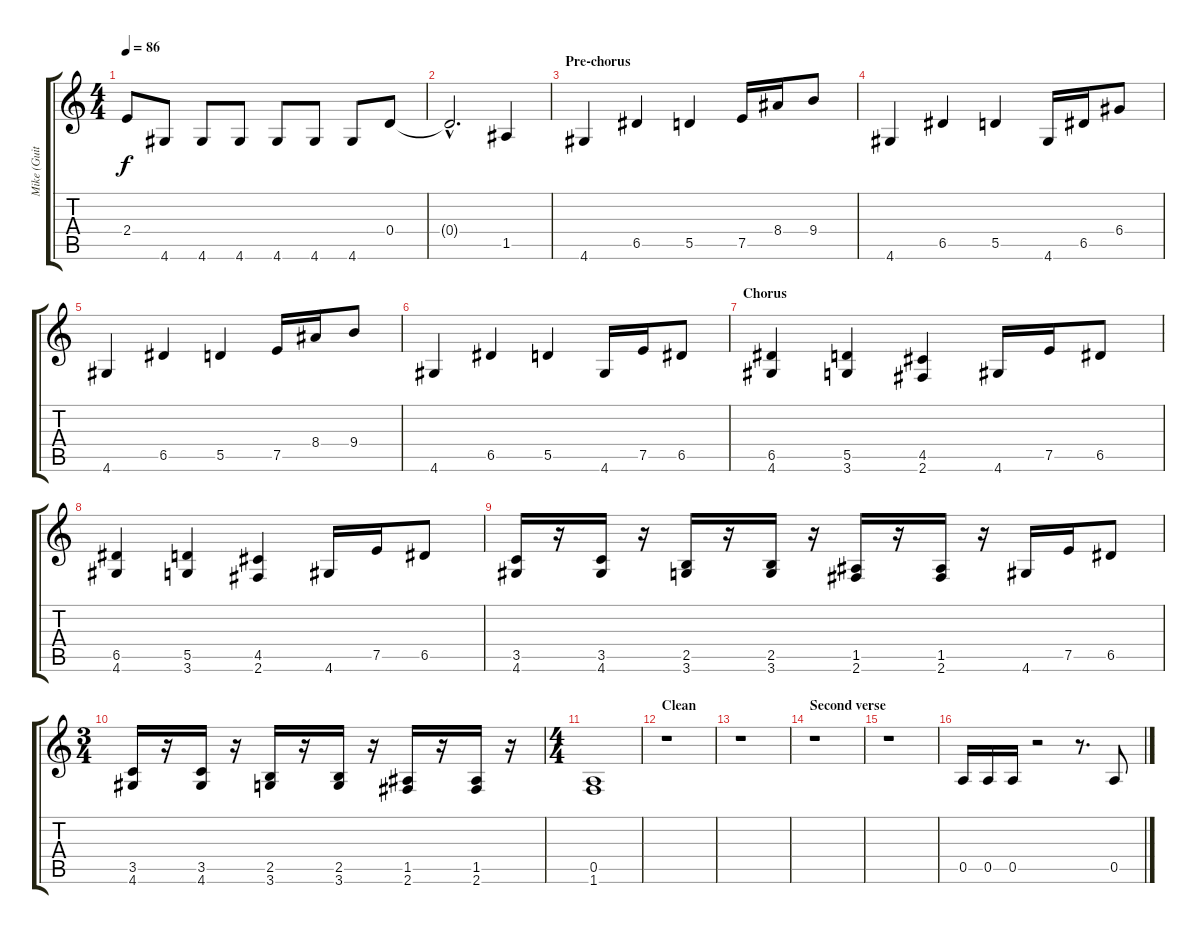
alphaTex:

\track ("Mike (Guitar)" "Mike (Guit") {instrument overdrivenguitar}
\staff {score tabs}
\tuning (E4 B3 G3 D3 A2 E2) {hide}
\ts (4 4)
\tempo 86
\clef g2
\ks c
2.4.8{dy f} 4.6.8 4.6.8 4.6.8 4.6.8 4.6.8 4.6.8 0.4.8 |
0.4{hac t}.2{d} 1.5.4 |
\section ("" "Pre-chorus")
4.6.4 6.5.4 5.5.4 7.5.16 8.4.16 9.4.8 |
4.6.4 6.5.4 5.5.4 4.6.16 6.5.16 6.4.8 |
4.6.4 6.5.4 5.5.4 7.5.16 8.4.16 9.4.8 |
4.6.4 6.5.4 5.5.4 4.6.16 7.5.16 6.5.8 |
\section ("" "Chorus")
(6.5 4.6).4 (5.5 3.6).4 (4.5 2.6).4 4.6.16 7.5.16 6.5.8 |
(6.5 4.6).4 (5.5 3.6).4 (4.5 2.6).4 4.6.16 7.5.16 6.5.8 |
(3.5 4.6).16 r.16 (3.5 4.6).16 r.16 (2.5 3.6).16 r.16 (2.5 3.6).16 r.16 (1.5 2.6).16 r.16 (1.5 2.6).16 r.16 4.6.16 7.5.16 6.5.8 |
\ts (3 4)
(3.5 4.6).16 r.16 (3.5 4.6).16 r.16 (2.5 3.6).16 r.16 (2.5 3.6).16 r.16 (1.5 2.6).16 r.16 (1.5 2.6).16 r.16 |
\ts (4 4)
(0.5 1.6).1 |
\section ("" "Clean")
r.1 |
r.1 |
\section ("" "Second verse")
r.1 |
r.1 |
0.5.16 0.5.16 0.5.16 r.2 r.8{d} 0.5.8
